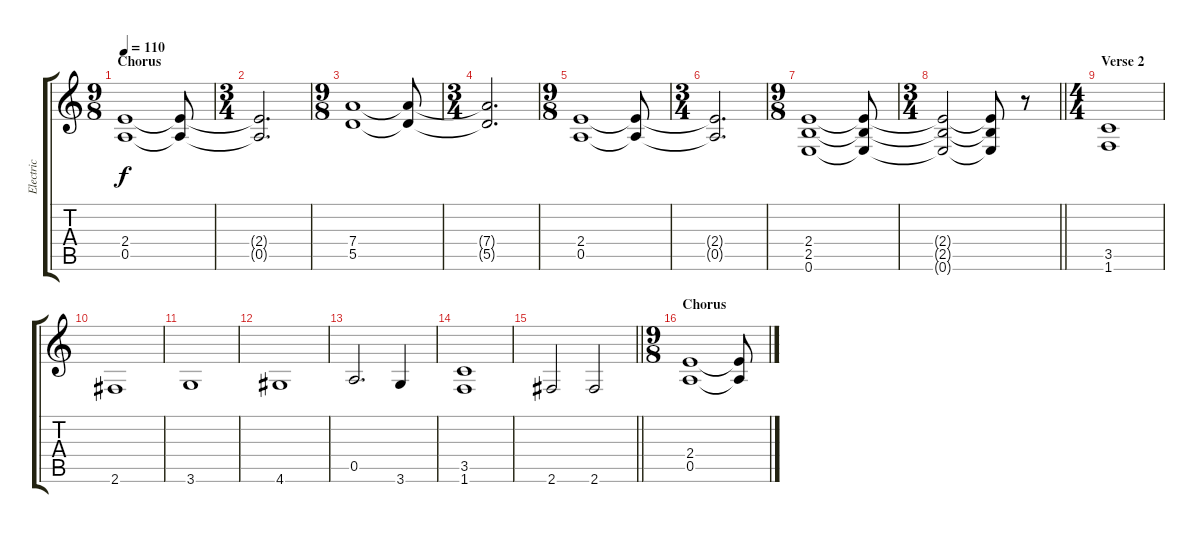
\track ("Electric" "Electric") {instrument overdrivenguitar}
\staff {score tabs}
\tuning (E4 B3 G3 D3 A2 E2) {hide}
\ts (9 8)
\section ("" "Chorus")
\tempo 110
\clef g2
\ks c
(2.4 0.5).1{dy f} (2.4{t} 0.5{t}).8 |
\ts (3 4)
(2.4{t} 0.5{t}).2{d} |
\ts (9 8)
(7.4 5.5).1 (7.4{t} 5.5{t}).8 |
\ts (3 4)
(7.4{t} 5.5{t}).2{d} |
\ts (9 8)
(2.4 0.5).1 (2.4{t} 0.5{t}).8 |
\ts (3 4)
(2.4{t} 0.5{t}).2{d} |
\ts (9 8)
(2.4 2.5 0.6).1 (2.4{t} 2.5{t} 0.6{t}).8 |
\ts (3 4)
\barLineRight lightlight
(2.4{t} 2.5{t} 0.6{t}).2 (2.4{t} 2.5{t} 0.6{t}).8 r.8 |
\ts (4 4)
\section ("" "Verse 2")
(3.5 1.6).1 |
2.6.1 |
3.6.1 |
4.6.1 |
0.5.2{d} 3.6.4 |
(3.5 1.6).1 |
\barLineRight lightlight
2.6.2 2.6.2 |
\ts (9 8)
\section ("" "Chorus")
(2.4 0.5).1 (2.4{t} 0.5{t}).8
